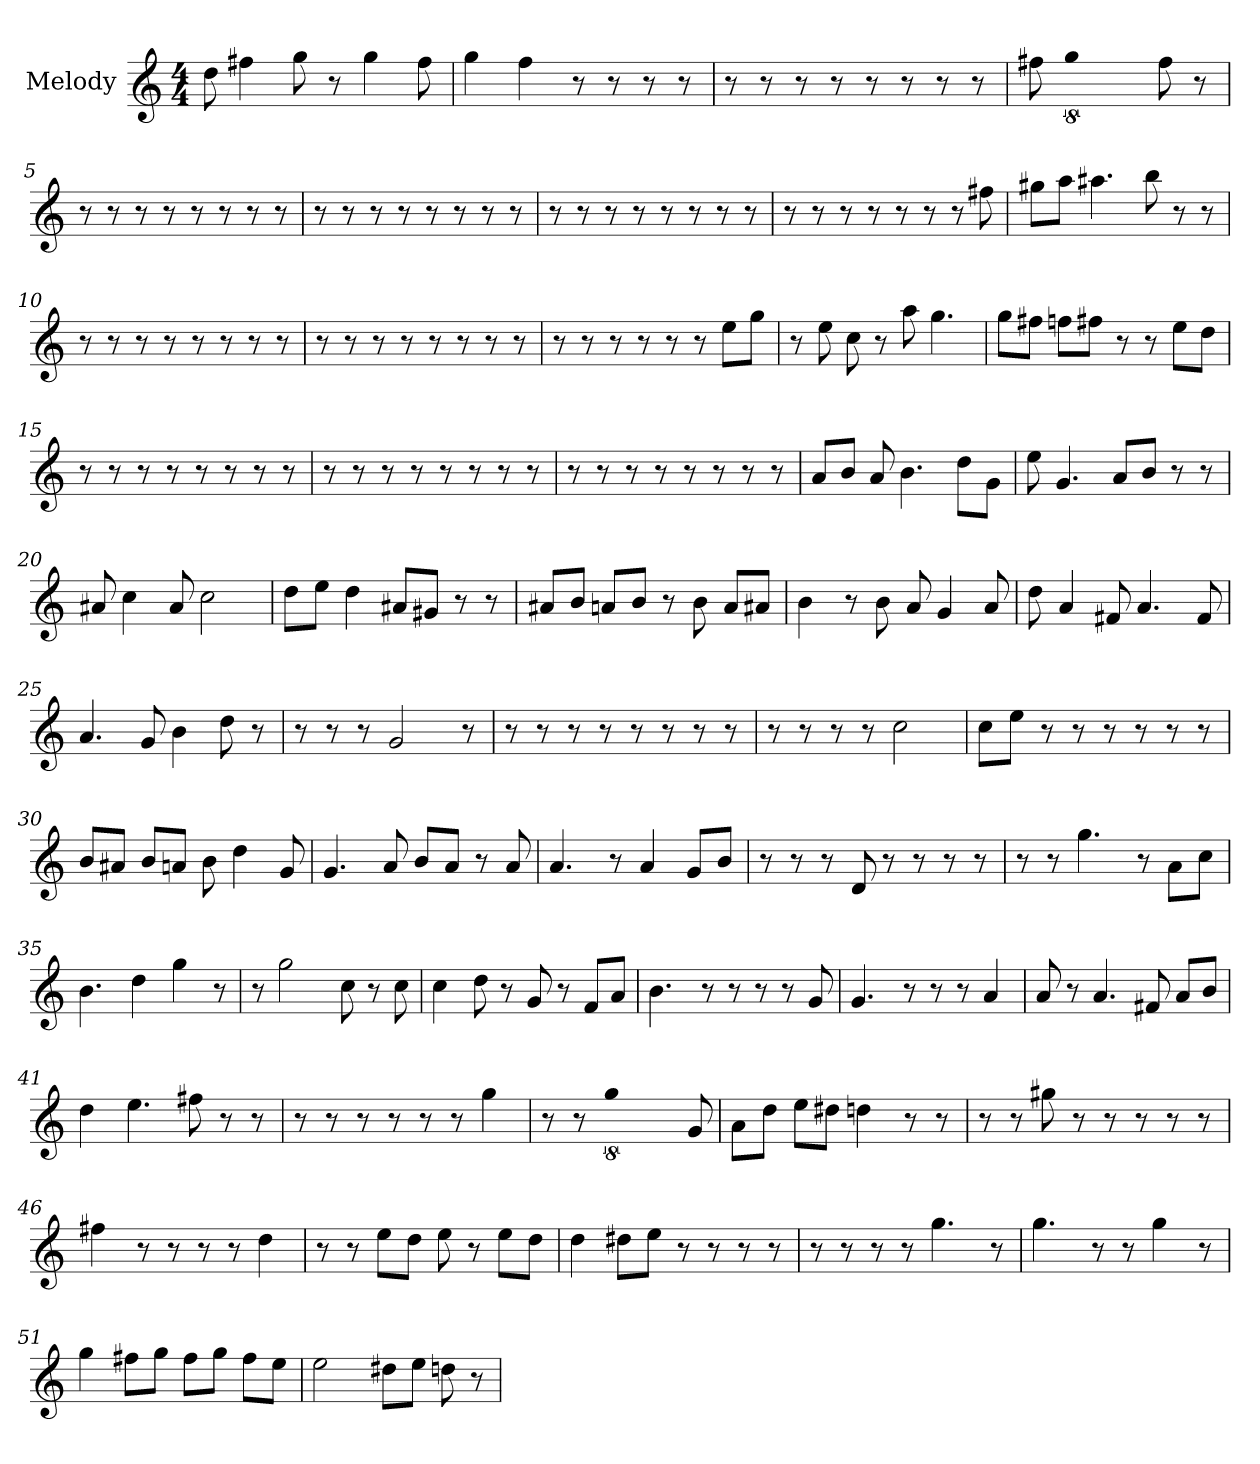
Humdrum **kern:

**kern
*part1
*staff1
*I"Melody
*clefG2
*k[]
*C:
*M4/4
*MM129
=1
8dd
4ff#
8gg
8r
4gg
8ff#
=2
4gg
4ff
8r
8r
8r
8r
=3
8r
8r
8r
8r
8r
8r
8r
8r
=4
8ff#
!LO:N:vis=2
8%5gg
8ff#
8r
=5
8r
8r
8r
8r
8r
8r
8r
8r
=6
8r
8r
8r
8r
8r
8r
8r
8r
=7
8r
8r
8r
8r
8r
8r
8r
8r
=8
8r
8r
8r
8r
8r
8r
8r
8ff#
=9
8gg#\L
8aa\J
4.aa#
8bb
8r
8r
=10
8r
8r
8r
8r
8r
8r
8r
8r
=11
8r
8r
8r
8r
8r
8r
8r
8r
=12
8r
8r
8r
8r
8r
8r
8ee\L
8gg\J
=13
8r
8ee
8cc
8r
8aa
4.gg
=14
8gg\L
8ff#\J
8ff\L
8ff#\J
8r
8r
8ee\L
8dd\J
=15
8r
8r
8r
8r
8r
8r
8r
8r
=16
8r
8r
8r
8r
8r
8r
8r
8r
=17
8r
8r
8r
8r
8r
8r
8r
8r
=18
8a/L
8b/J
8a
4.b
8dd\L
8g\J
=19
8ee
4.g
8a/L
8b/J
8r
8r
=20
8a#
4cc
8a#
2cc
=21
8dd\L
8ee\J
4dd
8a#/L
8g#/J
8r
8r
=22
8a#/L
8b/J
8a/L
8b/J
8r
8b
8a/L
8a#/J
=23
4b
8r
8b
8a
4g
8a
=24
8dd
4a
8f#
4.a
8f#
=25
4.a
8g
4b
8dd
8r
=26
8r
8r
8r
2g
8r
=27
8r
8r
8r
8r
8r
8r
8r
8r
=28
8r
8r
8r
8r
2cc
=29
8cc\L
8ee\J
8r
8r
8r
8r
8r
8r
=30
8b/L
8a#/J
8b/L
8a/J
8b
4dd
8g
=31
4.g
8a
8b/L
8a/J
8r
8a
=32
4.a
8r
4a
8g/L
8b/J
=33
8r
8r
8r
8d
8r
8r
8r
8r
=34
8r
8r
4.gg
8r
8a\L
8cc\J
=35
4.b
4dd
4gg
8r
=36
8r
2gg
8cc
8r
8cc
=37
4cc
8dd
8r
8g
8r
8f/L
8a/J
=38
4.b
8r
8r
8r
8r
8g
=39
4.g
8r
8r
8r
4a
=40
8a
8r
4.a
8f#
8a/L
8b/J
=41
4dd
4.ee
8ff#
8r
8r
=42
8r
8r
8r
8r
8r
8r
4gg
=43
8r
8r
!LO:N:vis=2
8%5gg
8g
=44
8a\L
8dd\J
8ee\L
8dd#\J
4dd
8r
8r
=45
8r
8r
8gg#
8r
8r
8r
8r
8r
=46
4ff#
8r
8r
8r
8r
4dd
=47
8r
8r
8ee\L
8dd\J
8ee
8r
8ee\L
8dd\J
=48
4dd
8dd#\L
8ee\J
8r
8r
8r
8r
=49
8r
8r
8r
8r
4.gg
8r
=50
4.gg
8r
8r
4gg
8r
=51
4gg
8ff#\L
8gg\J
8ff#\L
8gg\J
8ff#\L
8ee\J
=52
2ee
8dd#\L
8ee\J
8dd
8r
=
*-
